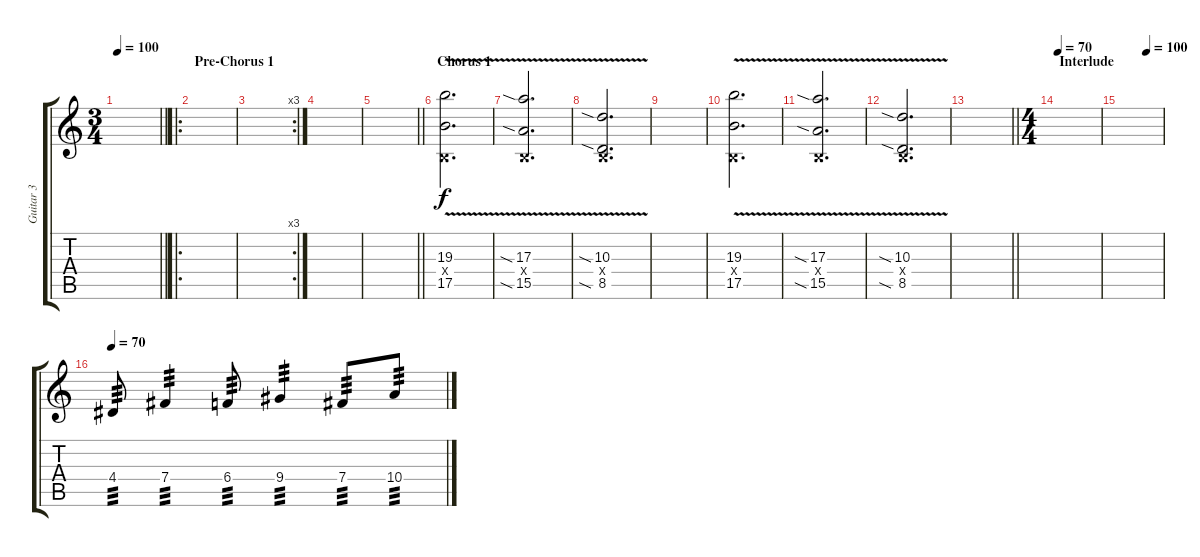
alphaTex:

\track ("Guitar 3" "Guitar 3") {instrument distortionguitar}
\staff {score tabs}
\tuning (Db4 Ab3 E3 B2 Gb2 B1) {hide}
\ts (3 4)
\tempo 100
\clef g2
\barLineRight lightlight
\ks c
|
\ro
\section ("" "Pre-Chorus 1")
|
\rc 3
|
|
\barLineRight lightlight
|
\section ("" "Chorus 1")
(19.3{v} 0.4{x} 17.5{v}).2{d} |
(17.3{v sia} 0.4{x} 15.5{v sia}).2{d} |
(10.3{v sia} 0.4{x} 8.5{v sia}).2{d} |
|
(19.3{v} 0.4{x} 17.5{v}).2{d} |
(17.3{v sia} 0.4{x} 15.5{v sia}).2{d} |
(10.3{v sia} 0.4{x} 8.5{v sia}).2{d} |
\barLineRight lightlight
|
\ts (4 4)
\section ("" "Interlude")
\tempo 70
|
\tempo (100 0.625)
|
\tempo 70
4.4.8{tp 3} 7.4.4{tp 3} 6.4.8{tp 3} 9.4.4{tp 3} 7.4.8{tp 3} 10.4.8{tp 3}
